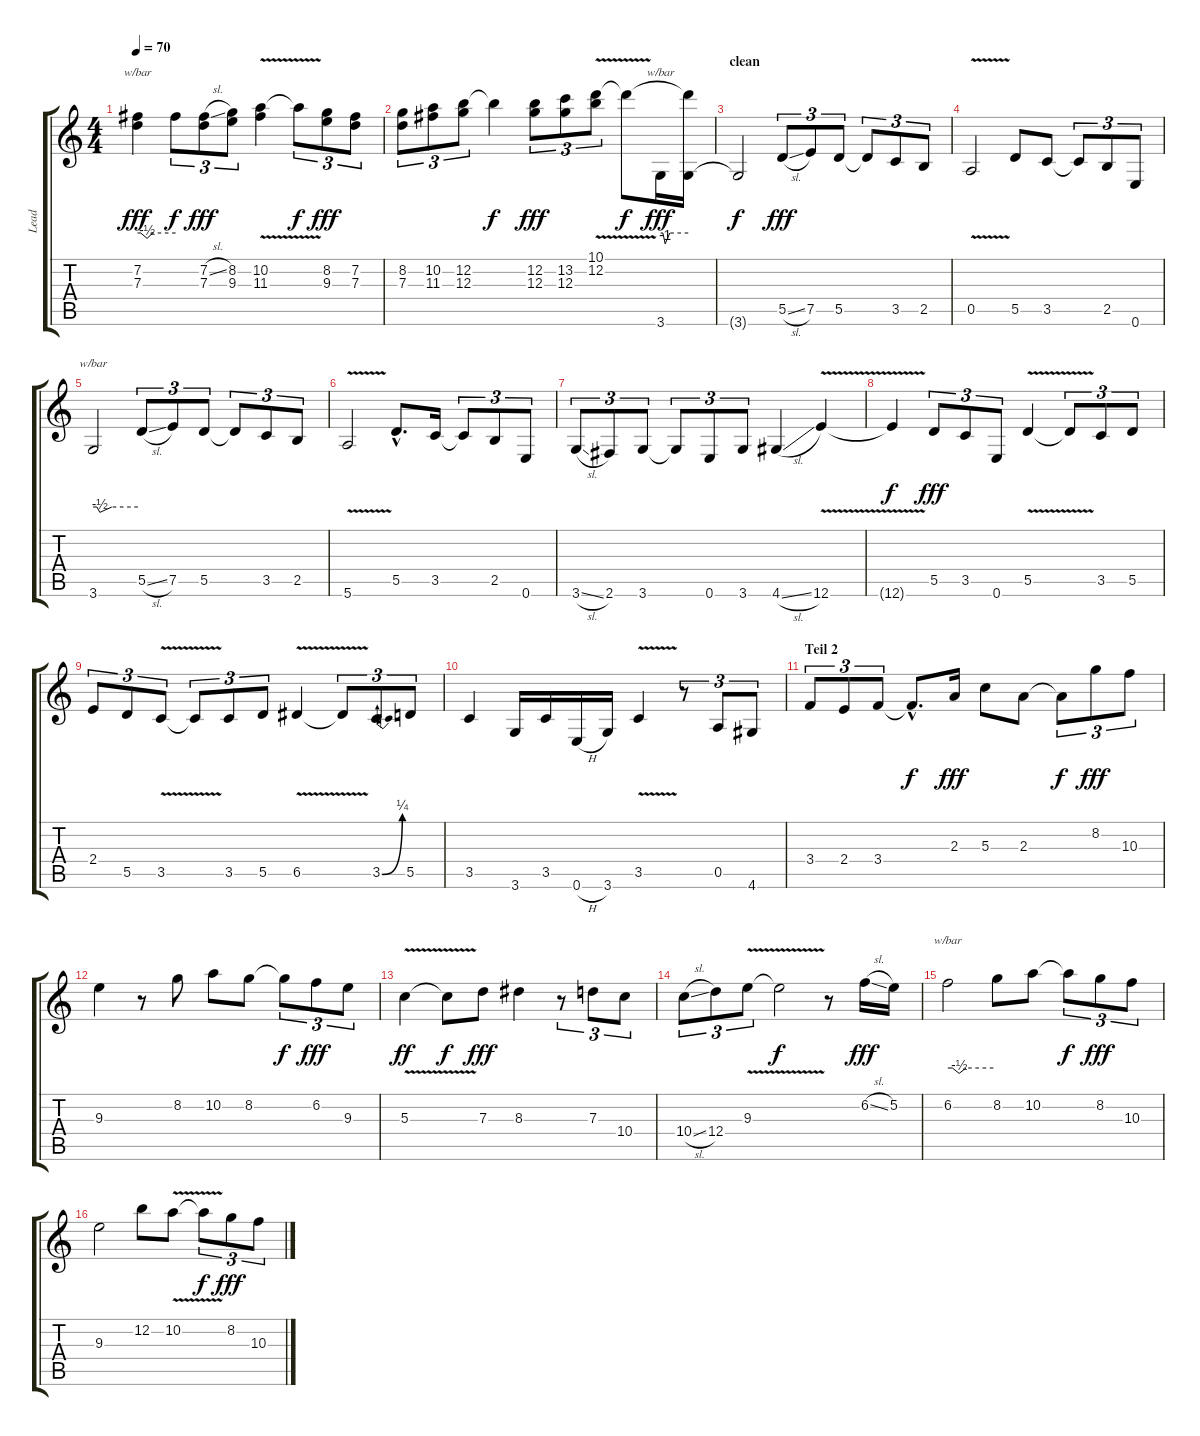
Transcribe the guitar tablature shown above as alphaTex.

\track ("Lead" "Lead") {instrument acousticguitarnylon}
\staff {score tabs}
\tuning (E4 B3 G3 D3 A2 E2) {hide}
\ts (4 4)
\tempo 70
\clef g2
\ks c
(7.2 7.3).4{tbe (custom default 0 0 5 0 15 -2 24 0 60 0) dy fff} 7.2{t}.8{tu (3 2) dy f} (7.2{sl} 7.3).8{tu (3 2) dy fff} (8.2 9.3).8{tu (3 2)} (10.2{v} 11.3).4 10.2{t}.8{tu (3 2) dy f} (8.2 9.3).8{tu (3 2) dy fff} (7.2 7.3).8{tu (3 2)} |
(8.2 7.3).8{tu (3 2)} (10.2 11.3).8{tu (3 2)} (12.2 12.3).8{tu (3 2)} 12.2{t}.4{dy f} (12.2 12.3).8{tu (3 2) dy fff} (13.2 12.3).8{tu (3 2)} (10.1{v} 12.2).8{tu (3 2)} 10.1{t}.8{dy f volume 16 instrument electricguitarclean} 3.6.16{tbe (custom default 0 0 5 0 10 -4 20 0 60 0) dy fff} (10.1{t} 3.6{t}).16 |
\section ("" "clean")
3.6{t}.2{dy f} 5.5{sl}.8{tu (3 2) dy fff} 7.5.8{tu (3 2)} 5.5.8{tu (3 2)} 5.5{t}.8{tu (3 2)} 3.5.8{tu (3 2)} 2.5.8{tu (3 2)} |
0.5{v}.2 5.5.8 3.5.8 3.5{t}.8{tu (3 2)} 2.5.8{tu (3 2)} 0.6.8{tu (3 2)} |
3.6.2{tbe (custom default 0 0 5 0 9 -2 25 0 60 0)} 5.5{sl}.8{tu (3 2)} 7.5.8{tu (3 2)} 5.5.8{tu (3 2)} 5.5{t}.8{tu (3 2)} 3.5.8{tu (3 2)} 2.5.8{tu (3 2)} |
5.6{v}.2 5.5{hac}.8{d} 3.5.16 3.5{t}.8{tu (3 2)} 2.5.8{tu (3 2)} 0.6.8{tu (3 2)} |
3.6{sl}.8{tu (3 2)} 2.6.8{tu (3 2)} 3.6.8{tu (3 2)} 3.6{t}.8{tu (3 2)} 0.6.8{tu (3 2)} 3.6.8{tu (3 2)} 4.6{sl}.4 12.6{v}.4 |
12.6{t}.4{dy f} 5.5.8{tu (3 2) dy fff} 3.5.8{tu (3 2)} 0.6.8{tu (3 2)} 5.5{v}.4 5.5{t}.8{tu (3 2)} 3.5.8{tu (3 2)} 5.5.8{tu (3 2)} |
2.4.8{tu (3 2)} 5.5.8{tu (3 2)} 3.5{v}.8{tu (3 2)} 3.5{t}.8{tu (3 2)} 3.5.8{tu (3 2)} 5.5.8{tu (3 2)} 6.5{v}.4 6.5{t}.8{tu (3 2)} 3.5{be (bend 0 0 60 1)}.8{tu (3 2)} 5.5.8{tu (3 2)} |
3.5.4 3.6.16 3.5.16 0.6{h}.16 3.6.16 3.5{v}.4 r.8{tu (3 2) volume 10 instrument electricbasspick} 0.5.8{tu (3 2)} 4.6.8{tu (3 2)} |
\section ("" "Teil 2")
3.4.8{tu (3 2)} 2.4.8{tu (3 2)} 3.4.8{tu (3 2)} 3.4{hac t}.8{d dy f} 2.3.16{dy fff} 5.3.8 2.3.8 2.3{t}.8{tu (3 2) dy f} 8.2.8{tu (3 2) dy fff} 10.3.8{tu (3 2)} |
9.3.4 r.8 8.2.8 10.2.8 8.2.8 8.2{t}.8{tu (3 2) dy f} 6.2.8{tu (3 2) dy fff} 9.3.8{tu (3 2)} |
5.3{v}.4{dy ff} 5.3{t}.8{dy f} 7.3.8{dy fff} 8.3.4 r.8{tu (3 2)} 7.3.8{tu (3 2)} 10.4.8{tu (3 2)} |
10.4{sl}.8{tu (3 2)} 12.4.8{tu (3 2)} 9.3{v}.8{tu (3 2)} 9.3{t}.2{dy f} r.8 6.2{sl}.16{dy fff} 5.2.16 |
6.2.2{tbe (custom default 0 0 6 0 15 -2 24 0 60 0)} 8.2.8 10.2.8 10.2{t}.8{tu (3 2) dy f} 8.2.8{tu (3 2) dy fff} 10.3.8{tu (3 2)} |
9.3.2 12.2.8 10.2{v}.8 10.2{t}.8{tu (3 2) dy f} 8.2.8{tu (3 2) dy fff} 10.3.8{tu (3 2)}
